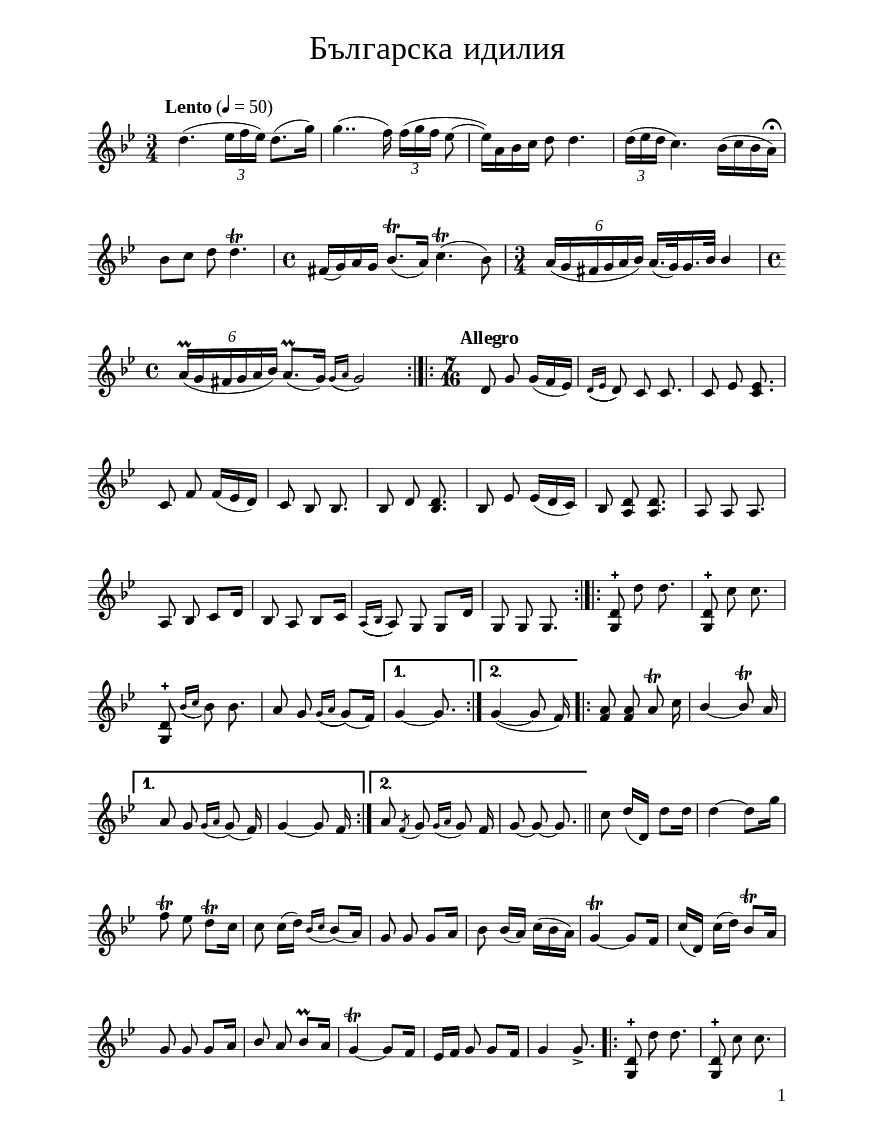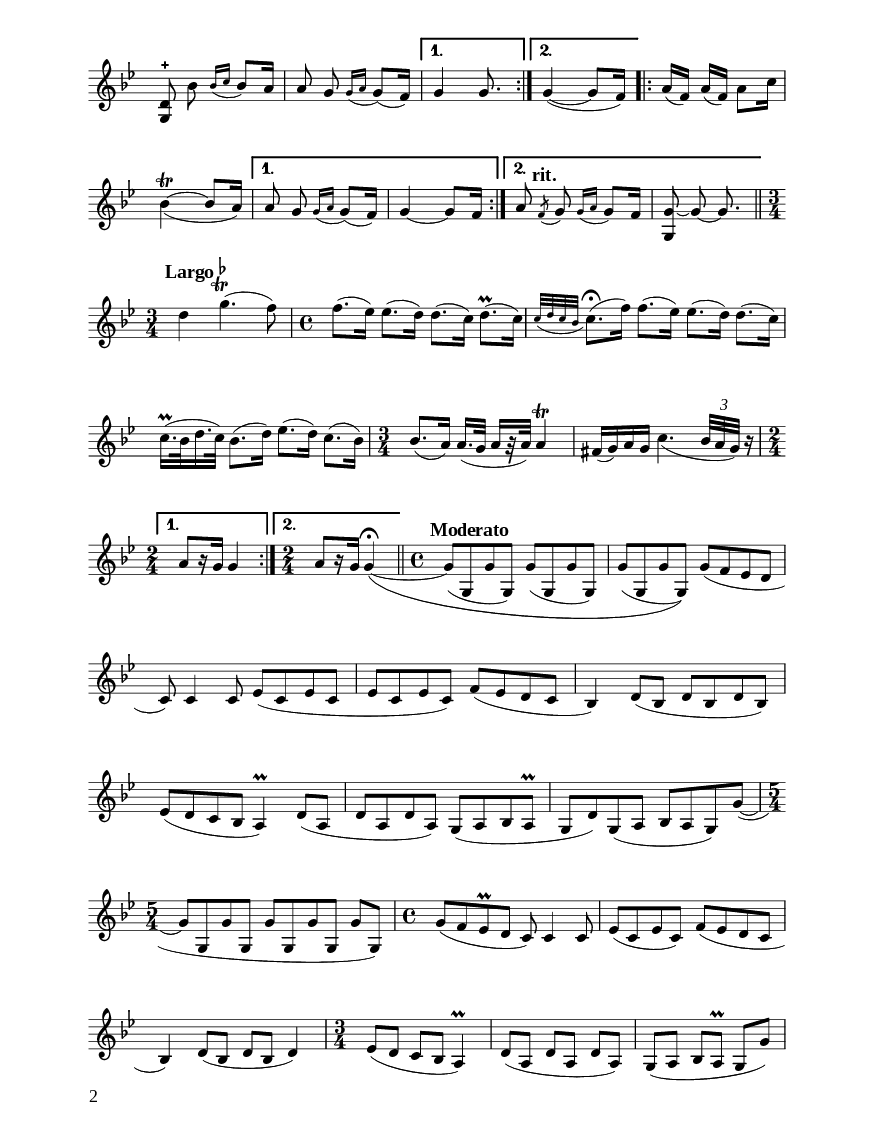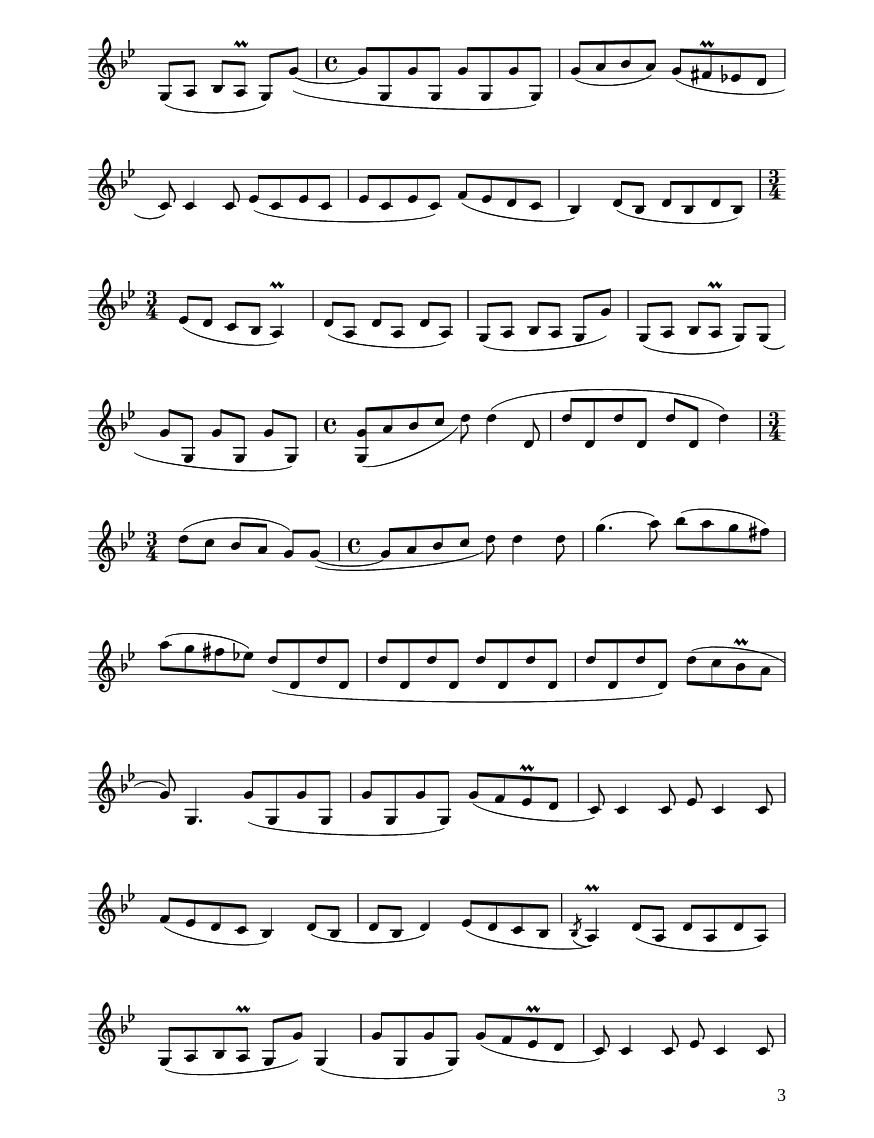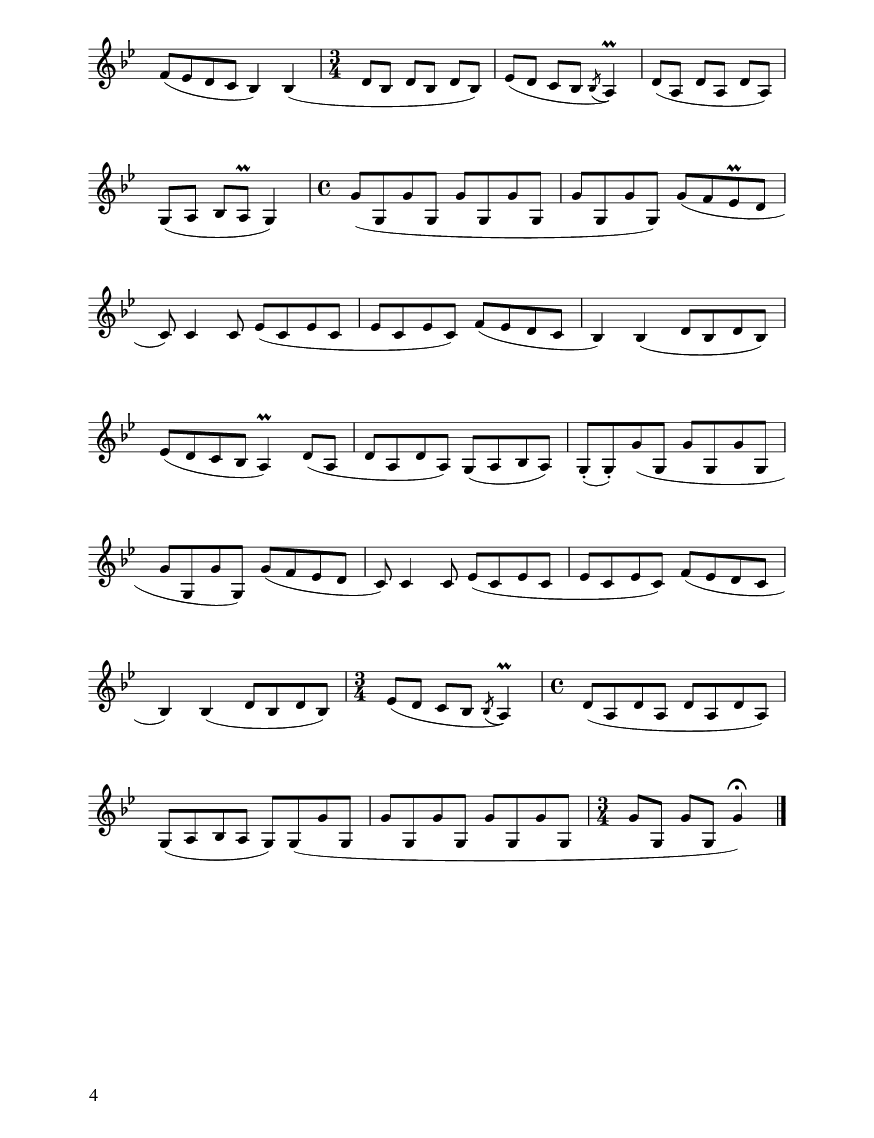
\version "2.24.3"

% include paper part and global functions
\include "include/globals.ily"

\bookpart {
  \label #'ref150
  \tocItem \markup "Българска идилия"
 \include "include/bookpart-paper.ily"
  \score {
    \include "include/score-layout.ily"

    \new Voice \relative c' {
      \clef treble
      \key g \minor
      \time 3/4
      \tempoFunc "Lento" 4 "50"
      \autoBeamOff

      d'4.( \tuplet 3/2 { ees16 [f ees]) } d8.([g16]) | \noBreak
      g4..(f16) \tuplet 3/2 { f16( [g f] } ees8~ | \noBreak
      ees16)[a, bes c] d8 d4. | \noBreak
      \tuplet 3/2 { d16( [ees d] } c4.) bes16([c bes a\fermata]) | \break

      bes8 [c] d8 d4.\trill | \noBreak
      \time 4/4 fis,16([g) a g] bes8.\trill([ a16]) c4.\trill( bes8) | \noBreak
      \time 3/4  \tuplet 6/4 { a16([g fis g a bes]) }  a16.([g32) \slurDown g16.\tieDown bes32 ] \stemUp bes4 | \time 4/4 \break

      \tuplet 6/4 { a16\prall([g fis g a bes]) } a8.\prall([g16])  \acciaccatura { g16([ a] } g2) | \bar ":|.|:" \noBreak

      %\set Score.doubleRepeatType = #":|.|:"

      \time 7/16
      \tempo "Allegro"

      d8 g g16([f ees]) | \noBreak
      \acciaccatura { d16([ ees]  } d8) c8 c8. | \noBreak
      c8 ees <c ees>8. | \break
      c8 f f16([ees d]) | \noBreak
      c8 bes bes8. | \noBreak
      bes8 d <bes d>8. | \noBreak
      bes8 ees ees16([d c]) | \noBreak
      bes8 <a d>8 <a d>8. | \noBreak
      a8 a a8. | \break

      a8 bes c[d16] | \noBreak
      bes8 a bes[c16] | \noBreak
      \acciaccatura { a16([ bes]} a8) g g[d'16] | \noBreak
      g,8 g g8. \bar ":|.|:" \noBreak

      \repeat volta 2 {
        <g d'>8\stopped \stemNeutral d''8 d8. | \noBreak
        <g,, d'>8\stopped c'8 c8. | \break

        <g, d'>8\stopped \acciaccatura { bes'16([c] } bes8) bes8. | \noBreak
        a8 g \acciaccatura { g16([a]} g8)([f16]) | \noBreak
      }
      \alternative {
        { g4~ g8. | \noBreak }
        { g4~(g8 f16) | \noBreak }
      }
      \repeat volta 2 {
        <f a>8 <f a> a\trill c16 | \noBreak
        \stemUp bes4~ bes8\trill a16 | \break
      }
      \alternative {
        {
          a8 g \acciaccatura { g16[a]}  g8( f16) | \noBreak
          g4~ g8 f16 | \noBreak
        }
        {
          a8 \acciaccatura { f8 } g \acciaccatura { g16[a] } g8 f16 | \noBreak
          g8~ g~ g8. | \bar "||" \noBreak
        }
      }
      \stemNeutral c8 d16([d,]) d'8[d16] | \noBreak
      \tieUp d4~ d8[g16] | \break

      f8\trill ees d\trill[c16] | \noBreak
      c8 \slurNeutral c16([d]) \acciaccatura { bes16[c] } bes8([a16]) | \noBreak
      g8 g g[a16] | \noBreak
      bes8 bes16([a]) c16([bes a]) | \noBreak
      \tieNeutral g4~\trill g8[f16] | \noBreak
      c'([d,]) c'([d]) bes8\trill[a16] \break

      g8 g g[a16] | \noBreak
      \stemUp bes8 a bes8\prall[a16] | \noBreak
      g4~\trill g8[f16]  | \noBreak
      ees16[f] g8 g[f16] | \noBreak
      g4 g8.\accent | \noBreak
      \repeat volta 2 {
        \stemNeutral <d g,>8\stopped d'8 d8. | \noBreak
        <d, g,>8\stopped c'8 c8. | \break

        <d, g,>8\stopped bes' \acciaccatura { bes16[c] } bes8[a16] | \noBreak
        a8 g \acciaccatura { g16[a] } g8([f16]) | \noBreak
      }
      \alternative {
        { g4 g8. }
        { g4~(g8[f16]) }
      }
      \repeat volta 2 {
        a16([f]) a16([f]) a8[c16] | \break

        \tieUp \slurDown bes4~\trill(bes8[a16])
      }
      \alternative {
        {
          a8 g \acciaccatura { g16[a] } g8([f16]) | \noBreak
          \tieNeutral g4~ g8[f16] | \noBreak
        }
        {
          \once \override Score.MetronomeMark.outside-staff-priority = #599
          \once \override Score.MetronomeMark.X-extent=#'(-1.5 . 0)
          \tempo "rit."
          a8 \acciaccatura { f8 } g \acciaccatura { g16[a] } g8[f16] | \noBreak
          <g g,>8~ g~ g8. \bar "||"  \noBreak
        }
      }
      \time 3/4 \break
      \repeat volta 2 {
        \tempo "Largo"
        \slurNeutral d'4 g4.^\markup{
          \override #'(baseline-skip . 2)
          \column {\flat \musicglyph #"scripts.trill"}

        }(f8) | \noBreak
        \time 4/4 f8.([ees16]) ees8.([d16]) d8.([c16]) d8.\prall([c16]) | \noBreak
        \acciaccatura { c32[d c bes] } c8.\fermata([f16]) f8.([ees16]) ees8.([d16]) d8.([c16]) | \break

        c16.\prall([bes32 d16. c32]) bes8.([d16]) ees8.([d16]) c8.([bes16]) | \noBreak
        \time 3/4 bes8.([a16]) a16.([g32] a16[r32 a32]) a4\trill | \noBreak
        fis16([g) a g] \slurDown c4.( \tuplet 3/2 {bes32[ a g])} r16 | \time 2/4 \break
      }
      \alternative {
        { a8[r16 g16] g4 | \noBreak }
        { \time 2/4 a8[r16 g16] g4\fermata~\( \bar "||"  \noBreak }
      }
      \tempo "Moderato"
      \time 4/4
      g8([g, g' g,]) g'8([g, g' g,]) | \noBreak
      g'8([g, g' g,])\) g'8([f ees d] | \break

      c8) c4 c8 ees8([c ees c] | \noBreak
      ees8[c ees c]) f8([ ees d c] | \noBreak
      bes4) d8([bes] d8[bes d bes]) | \break

      ees8([d c bes] a4\prall) d8([a] | \noBreak
      d8[a d a]) g8([a bes a\prall] | \noBreak
      g[ d') g,( a] bes[a g) g'~(] | \time 5/4 \break

      g[g, g' g,]  g'[g, g' g,] g'[g,]) | \noBreak
      \time 4/4 g'([f ees\prall	 d] c) c4 c8 | \noBreak
      ees([c ees c]) f([ees d c] | \break
      bes4) d8([bes] d8[bes] d4) | \noBreak
      \time 3/4 ees8([d] c[bes] a4\prall) | \noBreak
      d8([a] d8[a] d8[a]) | \noBreak
      g([a] bes[a\prall] g[g']) | \break

      g,([a] bes[a\prall] g[)g'~]( | \noBreak
      \time 4/4 g[g, g' g,] g'[g, g' g,]) | \noBreak
      g'([a bes a]) g([fis\prall ees! d] | \break

      c8) c4 c8 ees([c ees c] | \noBreak
      ees[c ees c]) f([ees d c] | \noBreak
      bes4) d8([bes] d[bes d bes]) | \time 3/4 \break

      ees([d] c[bes] a4\prall) | \noBreak
      d8([a] d[a] d[a]) | \noBreak
      g([a] bes[a] g[g']) | \noBreak
      g,([a] bes[a\prall] g)[g]( | \break

      g'[g,] g'[g,] g'[g,]) | \noBreak
      \time 4/4 <g' g,>([a bes c] d) \slurUp d4( d,8 | \noBreak
      d'[d, d' d,] d'[d,] d'4) | \time 3/4 \break

      d8([c] bes[a] \slurDown g[)g~(] | \noBreak
      \time 4/4 g[a bes c] d) d4 d8 | \noBreak
      \slurNeutral g4.(a8) bes([a g fis]) | \break

      a([g fis ees!]) d([d, d' d,] | \noBreak
      d'[d, d' d,] d'[d, d' d,] | \noBreak
      d'[d, d' d,]) d'([c bes\prall a] | \break

      g) g,4. g'8([g, g' g,] | \noBreak
      g'[g, g' g,]) g'([f ees\prall d] | \noBreak
      c) c4 c8 ees c4 c8 \break

      f([ees d c] bes4) d8([bes] | \noBreak
      d[bes] d4) ees8([d c bes] | \noBreak
      \acciaccatura { bes } a4\prall)
      d8([a] d[a d a]) \break

      g([a bes a\prall] g[g']) g,4( | \noBreak
      g'8[g, g' g,]) g'([f ees\prall d] | \noBreak
      c8) c4  c8 ees c4 c8 | \break

      f([ees d c] bes4) bes( | \noBreak
      \time 3/4 d8[bes] d8[bes] d8[bes]) | \noBreak
      ees([d] c[bes] \acciaccatura { bes } a4\prall)	| \noBreak
      d8([a] d[a] d[a]) | \break

      g([a] bes[a\prall] g4) | \noBreak
      \time 4/4 g'8([g, g' g,] g'[g, g' g,] | \noBreak
      g'[g, g' g,]) g'([f ees\prall d] | \break

      c) c4 c8 ees([c ees c] | \noBreak
      ees[c ees c]) f([ees d c] | \noBreak
      bes4) bes( d8[bes d bes]) | \break

      ees([ d c bes] a4\prall) d8([a] | \noBreak
      d[a d a]) g([a bes a]) | \noBreak
      g\staccato([g\staccato) g'( g,] g'[g, g' g,] | \break

      g'[g, g' g,]) g'([f ees d] | \noBreak
      c) c4 c8 ees([c ees c] | \noBreak
      ees[c ees c]) f([ees d c] | \break

      bes4) bes( d8[bes d bes]) | \noBreak
      \time 3/4 ees([d] c[bes] \acciaccatura { bes } a4\prall) | \noBreak
      \time 4/4 d8([a d a] d[a d a]) | \break

      g([a bes a] g[)g( g' g,] | \noBreak
      g'[g, g' g,] g'[g, g' g,] | \noBreak
      \time 3/4 g'[g,] g'[g,] g'4\fermata) \bar "|."
    }

    \addlyrics {}

    \header {
      title = \markup \column \normal-text \fontsize #2.5 {
        \center-align
        \line { Българска идилия }
        \vspace #-0.8
        \center-align
        \line \fontsize #-3 { " " }
      }
    }

    \midi{}

  } 

} % bookpart
